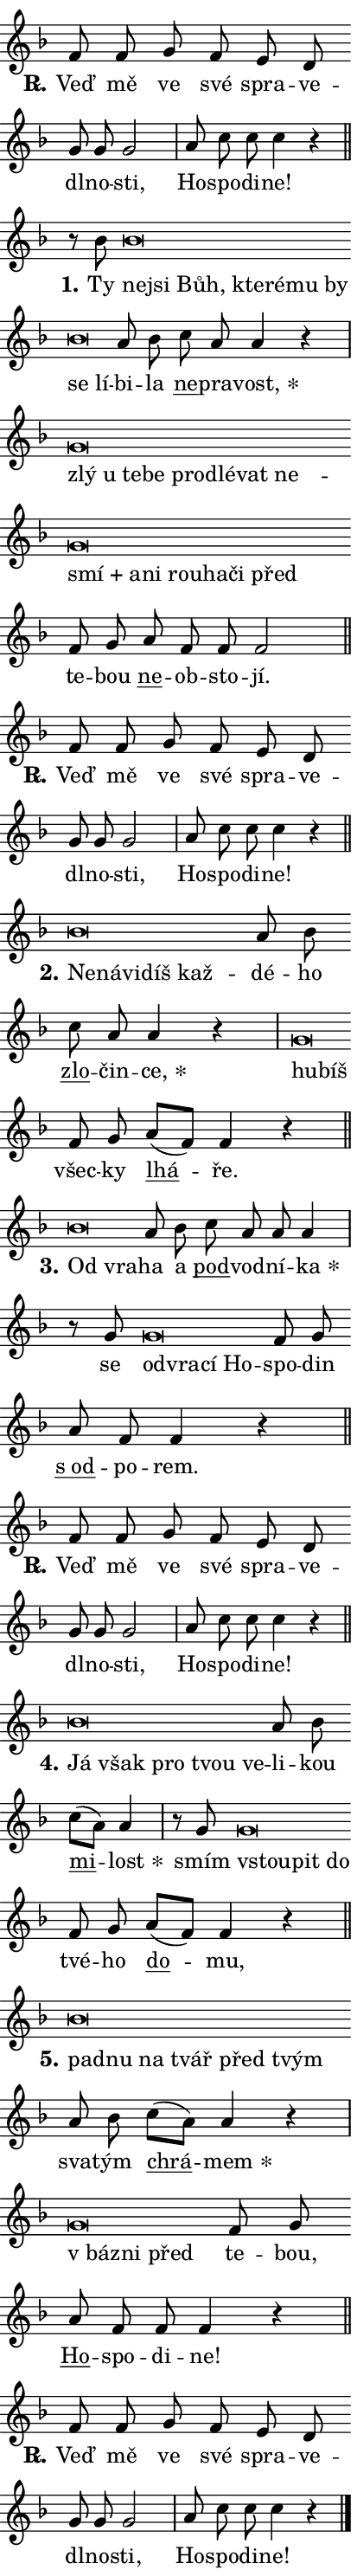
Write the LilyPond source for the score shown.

\version "2.24.0"
\header { tagline = "" }
\paper {
  indent = 0\cm
  top-margin = 0\cm
  right-margin = 0.13\cm % to fit lyric hyphens
  bottom-margin = 0\cm
  left-margin = 0\cm
  paper-width = 7\cm
  page-breaking = #ly:one-page-breaking
  system-system-spacing.basic-distance = #11
  score-system-spacing.basic-distance = #11
  ragged-last = ##f
}


%% Author: Thomas Morley
%% https://lists.gnu.org/archive/html/lilypond-user/2020-05/msg00002.html
#(define (line-position grob)
"Returns position of @var[grob} in current system:
   @code{'start}, if at first time-step
   @code{'end}, if at last time-step
   @code{'middle} otherwise
"
  (let* ((col (ly:item-get-column grob))
         (ln (ly:grob-object col 'left-neighbor))
         (rn (ly:grob-object col 'right-neighbor))
         (col-to-check-left (if (ly:grob? ln) ln col))
         (col-to-check-right (if (ly:grob? rn) rn col))
         (break-dir-left
           (and
             (ly:grob-property col-to-check-left 'non-musical #f)
             (ly:item-break-dir col-to-check-left)))
         (break-dir-right
           (and
             (ly:grob-property col-to-check-right 'non-musical #f)
             (ly:item-break-dir col-to-check-right))))
        (cond ((eqv? 1 break-dir-left) 'start)
              ((eqv? -1 break-dir-right) 'end)
              (else 'middle))))

#(define (tranparent-at-line-position vctor)
  (lambda (grob)
  "Relying on @code{line-position} select the relevant enry from @var{vctor}.
Used to determine transparency,"
    (case (line-position grob)
      ((end) (not (vector-ref vctor 0)))
      ((middle) (not (vector-ref vctor 1)))
      ((start) (not (vector-ref vctor 2))))))

noteHeadBreakVisibility =
#(define-music-function (break-visibility)(vector?)
"Makes @code{NoteHead}s transparent relying on @var{break-visibility}"
#{
  \override NoteHead.transparent =
    #(tranparent-at-line-position break-visibility)
#})

#(define delete-ledgers-for-transparent-note-heads
  (lambda (grob)
    "Reads whether a @code{NoteHead} is transparent.
If so this @code{NoteHead} is removed from @code{'note-heads} from
@var{grob}, which is supposed to be @code{LedgerLineSpanner}.
As a result ledgers are not printed for this @code{NoteHead}"
    (let* ((nhds-array (ly:grob-object grob 'note-heads))
           (nhds-list
             (if (ly:grob-array? nhds-array)
                 (ly:grob-array->list nhds-array)
                 '()))
           ;; Relies on the transparent-property being done before
           ;; Staff.LedgerLineSpanner.after-line-breaking is executed.
           ;; This is fragile ...
           (to-keep
             (remove
               (lambda (nhd)
                 (ly:grob-property nhd 'transparent #f))
               nhds-list)))
      ;; TODO find a better method to iterate over grob-arrays, similiar
      ;; to filter/remove etc for lists
      ;; For now rebuilt from scratch
      (set! (ly:grob-object grob 'note-heads)  '())
      (for-each
        (lambda (nhd)
          (ly:pointer-group-interface::add-grob grob 'note-heads nhd))
        to-keep))))

squashNotes = {
  \override NoteHead.X-extent = #'(-0.2 . 0.2)
  \override NoteHead.Y-extent = #'(-0.75 . 0)
  \override NoteHead.stencil =
    #(lambda (grob)
       (let ((pos (ly:grob-property grob 'staff-position)))
         (begin
           (if (< pos -7) (display "ERROR: Lower brevis then expected\n") (display "OK: Expected brevis position\n"))
           (if (<= pos -6) ly:text-interface::print ly:note-head::print))))
}
unSquashNotes = {
  \revert NoteHead.X-extent
  \revert NoteHead.Y-extent
  \revert NoteHead.stencil
}

hideNotes = \noteHeadBreakVisibility #begin-of-line-visible
unHideNotes = \noteHeadBreakVisibility #all-visible

% work-around for resetting accidentals
% https://lilypond.org/doc/v2.23/Documentation/notation/displaying-rhythms#unmetered-music
cadenzaMeasure = {
  \cadenzaOff
  \partial 1024 s1024
  \cadenzaOn
}

#(define-markup-command (accent layout props text) (markup?)
  "Underline accented syllable"
  (interpret-markup layout props
    #{\markup \override #'(offset . 4.3) \underline { #text }#}))

responsum = \markup \concat {
  "R" \hspace #-1.05 \path #0.1 #'((moveto 0 0.07) (lineto 0.9 0.8)) \hspace #0.05 "."
}

spaceSize = #0.6828661417322834 % exact space size for TeX Gyre Schola

\layout {
  \context {
    \Staff
    \remove "Time_signature_engraver"
    \override LedgerLineSpanner.after-line-breaking = #delete-ledgers-for-transparent-note-heads
  }
  \context {
    \Lyrics {
      \override LyricSpace.minimum-distance = \spaceSize
      \override LyricText.font-name = #"TeX Gyre Schola"
      \override LyricText.font-size = 1
      \override StanzaNumber.font-name = #"TeX Gyre Schola Bold"
      \override StanzaNumber.font-size = 1
    }
  }
  \context {
    \Score 
    \override NoteHead.text =
      #(lambda (grob) 
        (let ((pos (ly:grob-property grob 'staff-position)))
          #{\markup {
            \combine
              \halign #-0.55 \raise #(if (= pos -6) 0 0.5) \override #'(thickness . 2) \draw-line #'(3.2 . 0)
              \musicglyph "noteheads.sM1"
          }#}))
  }
}

% magnetic-lyrics.ily
%
%   written by
%     Jean Abou Samra <jean@abou-samra.fr>
%     Werner Lemberg <wl@gnu.org>
%
%   adapted by
%     Jiri Hon <jiri.hon@gmail.com>
%
% Version 2022-Apr-15

% https://www.mail-archive.com/lilypond-user@gnu.org/msg149350.html

#(define (Left_hyphen_pointer_engraver context)
   "Collect syllable-hyphen-syllable occurrences in lyrics and store
them in properties.  This engraver only looks to the left.  For
example, if the lyrics input is @code{foo -- bar}, it does the
following.

@itemize @bullet
@item
Set the @code{text} property of the @code{LyricHyphen} grob between
@q{foo} and @q{bar} to @code{foo}.

@item
Set the @code{left-hyphen} property of the @code{LyricText} grob with
text @q{foo} to the @code{LyricHyphen} grob between @q{foo} and
@q{bar}.
@end itemize

Use this auxiliary engraver in combination with the
@code{lyric-@/text::@/apply-@/magnetic-@/offset!} hook."
   (let ((hyphen #f)
         (text #f))
     (make-engraver
      (acknowledgers
       ((lyric-syllable-interface engraver grob source-engraver)
        (set! text grob)))
      (end-acknowledgers
       ((lyric-hyphen-interface engraver grob source-engraver)
        ;(when (not (grob::has-interface grob 'lyric-space-interface))
          (set! hyphen grob)));)
      ((stop-translation-timestep engraver)
       (when (and text hyphen)
         (ly:grob-set-object! text 'left-hyphen hyphen))
       (set! text #f)
       (set! hyphen #f)))))

#(define (lyric-text::apply-magnetic-offset! grob)
   "If the space between two syllables is less than the value in
property @code{LyricText@/.details@/.squash-threshold}, move the right
syllable to the left so that it gets concatenated with the left
syllable.

Use this function as a hook for
@code{LyricText@/.after-@/line-@/breaking} if the
@code{Left_@/hyphen_@/pointer_@/engraver} is active."
   (let ((hyphen (ly:grob-object grob 'left-hyphen #f)))
     (when hyphen
       (let ((left-text (ly:spanner-bound hyphen LEFT)))
         (when (grob::has-interface left-text 'lyric-syllable-interface)
           (let* ((common (ly:grob-common-refpoint grob left-text X))
                  (this-x-ext (ly:grob-extent grob common X))
                  (left-x-ext
                   (begin
                     ;; Trigger magnetism for left-text.
                     (ly:grob-property left-text 'after-line-breaking)
                     (ly:grob-extent left-text common X)))
                  ;; `delta` is the gap width between two syllables.
                  (delta (- (interval-start this-x-ext)
                            (interval-end left-x-ext)))
                  (details (ly:grob-property grob 'details))
                  (threshold (assoc-get 'squash-threshold details 0.2)))
             (when (< delta threshold)
               (let* (;; We have to manipulate the input text so that
                      ;; ligatures crossing syllable boundaries are not
                      ;; disabled.  For languages based on the Latin
                      ;; script this is essentially a beautification.
                      ;; However, for non-Western scripts it can be a
                      ;; necessity.
                      (lt (ly:grob-property left-text 'text))
                      (rt (ly:grob-property grob 'text))
                      (is-space (grob::has-interface hyphen 'lyric-space-interface))
                      (space (if is-space " " ""))
                      (extra-delta (if is-space spaceSize 0))
                      ;; Append new syllable.
                      (ltrt-space (if (and (string? lt) (string? rt))
                                (string-append lt space rt)
                                (make-concat-markup (list lt space rt))))
                      ;; Right-align `ltrt` to the right side.
                      (ltrt-space-markup (grob-interpret-markup
                               grob
                               (make-translate-markup
                                (cons (interval-length this-x-ext) 0)
                                (make-right-align-markup ltrt-space)))))
                 (begin
                   ;; Don't print `left-text`.
                   (ly:grob-set-property! left-text 'stencil #f)
                   ;; Set text and stencil (which holds all collected
                   ;; syllables so far) and shift it to the left.
                   (ly:grob-set-property! grob 'text ltrt-space)
                   (ly:grob-set-property! grob 'stencil ltrt-space-markup)
                   (ly:grob-translate-axis! grob (- (- delta extra-delta)) X))))))))))


#(define (lyric-hyphen::displace-bounds-first grob)
   ;; Make very sure this callback isn't triggered too early.
   (let ((left (ly:spanner-bound grob LEFT))
         (right (ly:spanner-bound grob RIGHT)))
     (ly:grob-property left 'after-line-breaking)
     (ly:grob-property right 'after-line-breaking)
     (ly:lyric-hyphen::print grob)))

squashThreshold = #0.4

\layout {
  \context {
    \Lyrics
    \consists #Left_hyphen_pointer_engraver
    \override LyricText.after-line-breaking =
      #lyric-text::apply-magnetic-offset!
    \override LyricHyphen.stencil = #lyric-hyphen::displace-bounds-first
    \override LyricText.details.squash-threshold = \squashThreshold
    \override LyricHyphen.minimum-distance = 0
    \override LyricHyphen.minimum-length = \squashThreshold
  }
}

squashText = \override LyricText.details.squash-threshold = 9999
unSquashText = \override LyricText.details.squash-threshold = \squashThreshold

leftText = \override LyricText.self-alignment-X = #LEFT
unLeftText = \revert LyricText.self-alignment-X

starOffset = #(lambda (grob) 
                (let ((x_offset (ly:self-alignment-interface::aligned-on-x-parent grob)))
                  (if (= x_offset 0) 0 (+ x_offset 1.2))))

star = #(define-music-function (syllable)(string?)
"Append star separator at the end of a syllable"
#{
  \once \override LyricText.X-offset = #starOffset
  \lyricmode { \markup {
    #syllable
    \override #'((font-name . "TeX Gyre Schola Bold")) \hspace #0.2 \lower #0.65 \larger "*"
  } }
#})

starAccent = #(define-music-function (syllable)(string?)
"Append star separator at the end of a syllable and make accent"
#{
  \once \override LyricText.X-offset = #starOffset
  \lyricmode { \markup {
    \accent #syllable
    \override #'((font-name . "TeX Gyre Schola Bold")) \hspace #0.2 \lower #0.65 \larger "*"
  } }
#})

breath = #(define-music-function (syllable)(string?)
"Append breathing indicator at the end of a syllable"
#{
  \lyricmode { \markup { #syllable "+" } }
#})

optionalBreath = #(define-music-function (syllable)(string?)
"Append optional breathing indicator at the end of a syllable"
#{
  \lyricmode { \markup { #syllable "(+)" } }
#})


\score {
    <<
        \new Voice = "melody" { \cadenzaOn \key f \major \relative { f'8 f g f e d \bar "" g g g2 \cadenzaMeasure \bar "|" a8 c c c4 r \cadenzaMeasure \bar "||" \break } }
        \new Lyrics \lyricsto "melody" { \lyricmode { \set stanza = \responsum
Veď mě ve své spra -- ve -- dl -- no -- sti, Ho -- spo -- di -- ne! } }
    >>
    \layout {}
}

\score {
    <<
        \new Voice = "melody" { \cadenzaOn \key f \major \relative { r8 bes'8 \squashNotes bes\breve*1/16 \hideNotes \breve*1/16 \bar "" \breve*1/16 \bar "" \breve*1/16 \bar "" \breve*1/16 \bar "" \breve*1/16 \bar "" \breve*1/16 \bar "" \breve*1/16 \breve*1/16 \bar "" \unHideNotes \unSquashNotes a8 bes \bar "" c a a4 r \cadenzaMeasure \bar "|" \squashNotes g\breve*1/16 \hideNotes \breve*1/16 \bar "" \breve*1/16 \bar "" \breve*1/16 \bar "" \breve*1/16 \bar "" \breve*1/16 \bar "" \breve*1/16 \bar "" \breve*1/16 \bar "" \breve*1/16 \bar "" \breve*1/16 \bar "" \breve*1/16 \bar "" \breve*1/16 \bar "" \breve*1/16 \bar "" \breve*1/16 \breve*1/16 \bar "" \unHideNotes \unSquashNotes f8 g \bar "" a f f f2 \cadenzaMeasure \bar "||" \break } }
        \new Lyrics \lyricsto "melody" { \lyricmode { \set stanza = "1."
Ty \leftText nej -- \squashText si Bůh, kte -- ré -- mu by se lí -- \unLeftText \unSquashText bi -- la \markup \accent ne -- pra -- \star vost, \leftText zlý \squashText u te -- be pro -- dlé -- vat ne -- \breath "smí" a -- ni rou -- ha -- či před \unLeftText \unSquashText te -- bou \markup \accent ne -- ob -- sto -- jí. } }
    >>
    \layout {}
}

\score {
    <<
        \new Voice = "melody" { \cadenzaOn \key f \major \relative { f'8 f g f e d \bar "" g g g2 \cadenzaMeasure \bar "|" a8 c c c4 r \cadenzaMeasure \bar "||" \break } }
        \new Lyrics \lyricsto "melody" { \lyricmode { \set stanza = \responsum
Veď mě ve své spra -- ve -- dl -- no -- sti, Ho -- spo -- di -- ne! } }
    >>
    \layout {}
}

\score {
    <<
        \new Voice = "melody" { \cadenzaOn \key f \major \relative { \squashNotes bes'\breve*1/16 \hideNotes \breve*1/16 \bar "" \breve*1/16 \bar "" \breve*1/16 \breve*1/16 \bar "" \unHideNotes \unSquashNotes a8 bes \bar "" c a a4 r \cadenzaMeasure \bar "|" \squashNotes g\breve*1/16 \hideNotes \breve*1/16 \bar "" \unHideNotes \unSquashNotes f8 g \bar "" a[( f)] f4 r \cadenzaMeasure \bar "||" \break } }
        \new Lyrics \lyricsto "melody" { \lyricmode { \set stanza = "2."
\leftText Ne -- \squashText ná -- vi -- díš kaž -- \unLeftText \unSquashText dé -- ho \markup \accent zlo -- čin -- \star ce, \leftText hu -- \squashText bíš \unLeftText \unSquashText všec -- ky \markup \accent lhá -- ře. } }
    >>
    \layout {}
}

\score {
    <<
        \new Voice = "melody" { \cadenzaOn \key f \major \relative { \squashNotes bes'\breve*1/16 \hideNotes \breve*1/16 \bar "" \unHideNotes \unSquashNotes a8 bes \bar "" c a a a4 \cadenzaMeasure \bar "|" r8 g8 \squashNotes g\breve*1/16 \hideNotes \breve*1/16 \bar "" \breve*1/16 \breve*1/16 \bar "" \unHideNotes \unSquashNotes f8 g \bar "" a f f4 r \cadenzaMeasure \bar "||" \break } }
        \new Lyrics \lyricsto "melody" { \lyricmode { \set stanza = "3."
\leftText Od \squashText vra -- \unLeftText \unSquashText ha a \markup \accent pod -- vod -- ní -- \star ka se \leftText od -- \squashText vra -- cí Ho -- \unLeftText \unSquashText spo -- din \markup \accent "s od" -- po -- rem. } }
    >>
    \layout {}
}

\score {
    <<
        \new Voice = "melody" { \cadenzaOn \key f \major \relative { f'8 f g f e d \bar "" g g g2 \cadenzaMeasure \bar "|" a8 c c c4 r \cadenzaMeasure \bar "||" \break } }
        \new Lyrics \lyricsto "melody" { \lyricmode { \set stanza = \responsum
Veď mě ve své spra -- ve -- dl -- no -- sti, Ho -- spo -- di -- ne! } }
    >>
    \layout {}
}

\score {
    <<
        \new Voice = "melody" { \cadenzaOn \key f \major \relative { \squashNotes bes'\breve*1/16 \hideNotes \breve*1/16 \bar "" \breve*1/16 \bar "" \breve*1/16 \breve*1/16 \bar "" \unHideNotes \unSquashNotes a8 bes \bar "" c[( a)] a4 \cadenzaMeasure \bar "|" r8 g8 \squashNotes g\breve*1/16 \hideNotes \breve*1/16 \breve*1/16 \bar "" \unHideNotes \unSquashNotes f8 g \bar "" a[( f)] f4 r \cadenzaMeasure \bar "||" \break } }
        \new Lyrics \lyricsto "melody" { \lyricmode { \set stanza = "4."
\leftText Já \squashText však pro tvou ve -- \unLeftText \unSquashText li -- kou \markup \accent mi -- \star lost smím \leftText vstou -- \squashText pit do \unLeftText \unSquashText tvé -- ho \markup \accent do -- mu, } }
    >>
    \layout {}
}

\score {
    <<
        \new Voice = "melody" { \cadenzaOn \key f \major \relative { \squashNotes bes'\breve*1/16 \hideNotes \breve*1/16 \bar "" \breve*1/16 \bar "" \breve*1/16 \bar "" \breve*1/16 \breve*1/16 \bar "" \unHideNotes \unSquashNotes a8 bes \bar "" c[( a)] a4 r \cadenzaMeasure \bar "|" \squashNotes g\breve*1/16 \hideNotes \breve*1/16 \breve*1/16 \bar "" \unHideNotes \unSquashNotes f8 g \bar "" a f f f4 r \cadenzaMeasure \bar "||" \break } }
        \new Lyrics \lyricsto "melody" { \lyricmode { \set stanza = "5."
\leftText pad -- \squashText nu na tvář před tvým \unLeftText \unSquashText sva -- tým \markup \accent chrá -- \star mem \leftText "v báz" -- \squashText ni před \unLeftText \unSquashText te -- bou, \markup \accent Ho -- spo -- di -- ne! } }
    >>
    \layout {}
}

\score {
    <<
        \new Voice = "melody" { \cadenzaOn \key f \major \relative { f'8 f g f e d \bar "" g g g2 \cadenzaMeasure \bar "|" a8 c c c4 r \cadenzaMeasure \bar "||" \break } \bar "|." }
        \new Lyrics \lyricsto "melody" { \lyricmode { \set stanza = \responsum
Veď mě ve své spra -- ve -- dl -- no -- sti, Ho -- spo -- di -- ne! } }
    >>
    \layout {}
}
